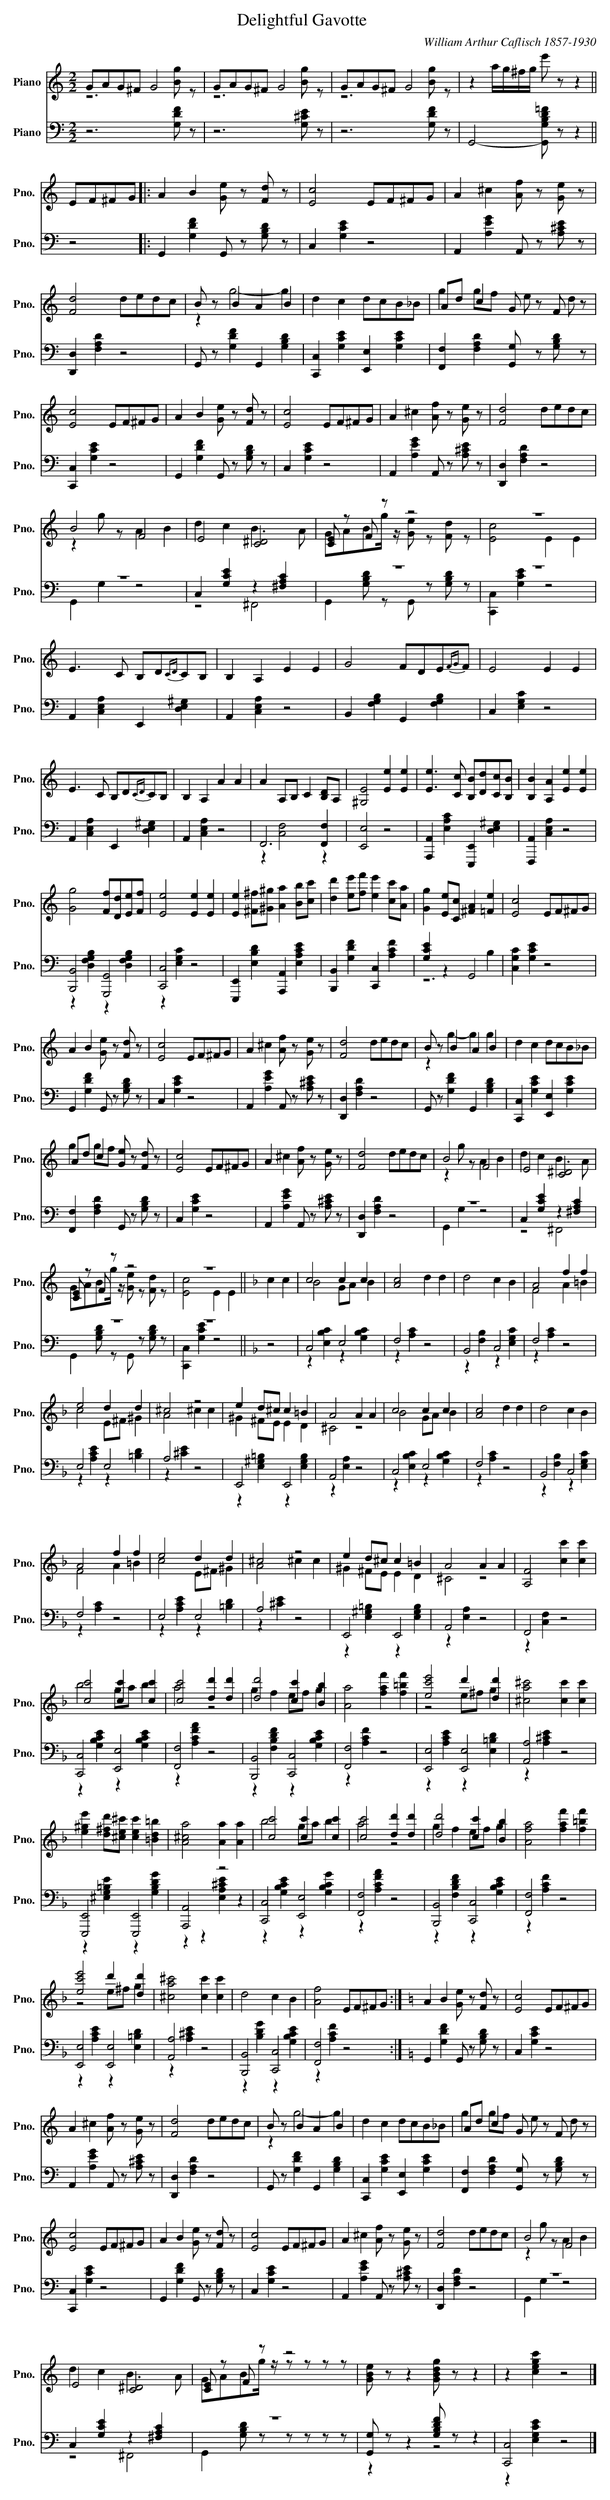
X:1
T:Delightful Gavotte
C:William Arthur Caflisch 1857-1930
%%score ( 1 2 ) ( 3 4 )
L:1/4
M:2/2
K:C
V:1 treble nm="Piano" snm="Pno."
V:2 treble
V:3 bass nm="Piano" snm="Pno."
V:4 bass
V:1
G/A/G/^F/ G2 | G/A/G/^F/ G2 | G/A/G/^F/ G2 | z a/4g/4^f/4g/4 e'/ z/ z ||$ E/F/^F/G/ |:
A B [Ge]/ z/ [Fd]/ z/ | [Ec]2 E/F/^F/G/ | A ^c [Af]/ z/ [Ge]/ z/ |$ [Fd]2 d/e/d/c/ | B/ z/ B A B |
d c d/c/B/_B/ | A/d/ c G/ z/ F/ z/ |$ [Ec]2 E/F/^F/G/ | A B [Ge]/ z/ [Fd]/ z/ | [Ec]2 E/F/^F/G/ |
A ^c [Af]/ z/ [Ge]/ z/ | [Fd]2 d/e/d/c/ |$ B2 F2 | E2 [C^D]2 | [CE]/ z/ F/ z/ z2 | z4 |$
E3/2 C/ B,/D/{CD}C/B,/ | B, A, E E | G2 F/D/E/{FG}F/ | E2 E E |$ E3/2 C/ B,/D/{CD}C/B,/ |
B, A, A A | A A,/B,/ C [B,D]/A,/ | [^G,E]2 [Ee] [Ee] | [Ee]3/2 [Cc]/ [B,B]/[Dd]/[Cc]/[B,B]/ |
[B,B] [A,A] [Ee] [Ee] |$ [Gg]2 [Ff]/[Dd]/[Ee]/[Ff]/ | [Ee]2 [Ee] [Ee] |
[Ee] [^F^f]/[^G^g]/ [Aa] [Bb]/[cc']/ | [dd'] [ee']/[ff']/ [ee'] [cc']/[Aa]/ |
[Gg] [Ee]/[Cc]/ [^FA] [=Fe] | [Ec]2 E/F/^F/G/ |$ A B [Ge]/ z/ [Fd]/ z/ | [Ec]2 E/F/^F/G/ |
A ^c [Af]/ z/ [Ge]/ z/ | [Fd]2 d/e/d/c/ | B/ z/ B A B | d c d/c/B/_B/ |$
A/d/ c [Ge]/ z/ [Fd]/ z/ | [Ec]2 E/F/^F/G/ | A ^c [Af]/ z/ [Ge]/ z/ | [Fd]2 d/e/d/c/ | B2 F2 |
E2 [C^D]2 |$ [CE]/ z/ F/ z/ z2 | z4 ||[K:F] c c | c2 c c | [Ac]2 d d | d2 c B | A2 f f |$ e2 d d |
^c2 z2 | e d/^c/ c =B | A2 A A | c2 c c | [Ac]2 d d | d2 c B |$ A2 f f | e2 d d | ^c2 z2 |
e d/^c/ c =B | A2 A A | [A,F]2 [cc'] [cc'] |$ [cc']2 [cc'] [cc'] | [cc']2 [dd'] [dd'] |
[dd']2 [cc'] [Bb] | [Aa]2 [faf'] [f=bf'] | [ec'e']2 d' [dd'] | [^ca^c']2 [cc'] [cc'] |$
[e^ge'] [d^fd']/[^ce^c']/ [cec'] [=Bd=b] | [A^ca]2 [Aa] [Aa] | [cc']2 [cc'] [cc'] |
[cc']2 [dd'] [dd'] | [dd']2 [cc'] [Bb] | [Afa]2 [faf'] [f=bf'] |$ [ec'e']2 d' [dd'] |
[^ca^c']2 [cc'] [cc'] | d2 c B | [Af]2 E/F/^F/G/ :|[K:C] A B [Ge]/ z/ [Fd]/ z/ |
[Ec]2 E/F/^F/G/ |$ A ^c [Af]/ z/ [Ge]/ z/ | [Fd]2 d/e/d/c/ | B/ z/ B A B | d c d/c/B/_B/ |
A/d/ c G/ z/ F/ z/ |$ [Ec]2 E/F/^F/G/ | A B [Ge]/ z/ [Fd]/ z/ | [Ec]2 E/F/^F/G/ |
A ^c [Af]/ z/ [Ge]/ z/ | [Fd]2 d/e/d/c/ | B2 F2 |$ E2 [C^D]2 | [CE]/ z/ F/ z/ z2 |
[GBe]/ z/ z [GBdg]/ z/ z | z [cegc'] z2 |]
V:2
z3 [Bg]/ z/ | z3 [Bg]/ z/ | z3 [Bg]/ z/ | x4 ||$ x2 |: x4 | x4 | x4 |$ x4 | z g2- g | x4 |
g g/f/ e/ z/ d/ z/ |$ x4 | x4 | x4 | x4 | x4 |$ z g/ z/ A B | d c B3/2 A/ |
G/A/B/g/4 z/4 [Ge]/ z/ [Fd]/ z/ | [Ec]2 E E |$ x4 | x4 | x4 | x4 |$ x4 | x4 | x4 | x4 | x4 | x4 |$
x4 | x4 | x4 | x4 | x4 | x4 |$ x4 | x4 | x4 | x4 | z g- g g | x4 |$ g g/f/ x2 | x4 | x4 | x4 |
z g/ z/ A B | d c B3/2 A/ |$ G/A/B/g/4 z/4 [Ge]/ z/ [Fd]/ z/ | [Ec]2 E E ||[K:F] x2 | B2 G/A/ B |
x4 | x4 | F2 A =B |$ c2 E/^F/ ^G | A2 ^c c | ^G ^F/E/ E D | ^C2 z2 | B2 G/A/ B | x4 | x4 |$
F2 A =B | c2 E/^F/ ^G | A2 ^c c | ^G ^F/E/ E D | ^C2 z2 | x4 |$ b2 g/a/ b | a2 z2 | g f e/f/ g |
x4 | z2 e/^f/ g | x4 |$ x4 | x4 | b2 g/a/ b | a2 z2 | g f e/f/ g | x4 |$ z2 e/^f/ g | x4 | x4 |
x4 :|[K:C] x4 | x4 |$ x4 | x4 | z g2- g | x4 | g g/f/ e/ z/ d/ z/ |$ x4 | x4 | x4 | x4 | x4 |
z g/ z/ A B |$ d c B3/2 A/ | G/A/B/g/4 z/4 z/ z/ z/ z/ | x4 | x4 |]
V:3
z3 [G,DF]/ z/ | z3 [G,^CE]/ z/ | z3 [G,DF]/ z/ | G,,2- [G,,G,B,D=F]/ z/ z ||$ z2 |:
G,, [G,DF] G,,/ z/ [G,B,D]/ z/ | C, [G,CE] z2 | A,, [A,EG] A,,/ z/ [A,^CE]/ z/ |$
[D,,D,] [F,A,D] z2 | G,,/ z/ [G,DF] G,, [G,B,D] | [C,,C,] [G,CE] [E,,E,] [G,CE] |
[F,,F,] [F,A,D] [G,,G,]/ z/ [G,B,D]/ z/ |$ [C,,C,] [G,CE] z2 | G,, [G,DF] G,,/ z/ [G,B,D]/ z/ |
C, [G,CE] z2 | A,, [A,EG] A,,/ z/ [A,^CE]/ z/ | [D,,D,] [F,A,D] z2 |$ z4 | C, [G,CE] z [^F,A,C] |
z4 | z4 |$ A,, [C,E,A,] E,, [D,E,^G,] | A,, [C,E,A,] z2 | B,, [F,G,B,] G,, [F,G,B,] |
C, [E,G,C] z2 |$ A,, [C,E,A,] E,, [D,E,^G,] | A,, [C,E,A,] z2 | F,,3 [F,,F,] | [E,,E,]2 z2 |
[A,,,A,,] [E,A,C] [E,,,E,,] [D,E,^G,] | [F,,,A,,] [C,E,A,] z2 |$ [B,,,B,,]2 [G,,,G,,]2 |
[C,,C,]2 z2 | [E,,,E,,] [E,B,D] [A,,,A,,] [E,A,CE] | [B,,,B,,] [G,DF] [C,,C,] [A,CF] |
[G,CE] z G,,2 | [C,G,C] [G,CE] z2 |$ G,, [G,DF] G,,/ z/ [G,B,D]/ z/ | C, [G,CE] z2 |
A,, [A,EG] A,,/ z/ [A,^CE]/ z/ | [D,,D,] [F,A,D] z2 | G,,/ z/ [G,DF] G,, [G,B,D] |
[C,,C,] [G,CE] [E,,E,] [G,CE] |$ [F,,F,] [F,A,D] G,,/ z/ [G,B,D]/ z/ | C, [G,CE] z2 |
A,, [A,EG] A,,/ z/ [A,^CE]/ z/ | [D,,D,] [F,A,D] z2 | z4 | C, [G,CE] z [^F,A,C] |$ z4 | z4 ||
[K:F] z2 | C,2 E,2 | F,2 z2 | B,,2 C,2 | F,2 z2 |$ E,2 E,2 | A,2 z2 | E,,2 E,,2 | A,,2 z2 |
C,2 E,2 | F,2 z2 | B,,2 C,2 |$ F,2 z2 | E,2 E,2 | A,2 z2 | E,,2 E,,2 | A,,2 z2 | F,,2 z2 |$
[C,,C,]2 [E,,E,]2 | [F,,F,]2 z2 | [B,,,B,,]2 [C,,C,]2 | [F,,F,]2 z2 | [E,,E,]2 [E,,E,]2 |
[A,,A,]2 z2 |$ [E,,,E,,]2 [E,,,E,,]2 | [A,,,A,,]2 z2 | [C,,C,]2 [E,,E,]2 | [F,,F,]2 z2 |
[B,,,B,,]2 [C,,C,]2 | [F,,F,]2 z2 |$ [E,,E,]2 [E,,E,]2 | [A,,A,]2 z2 | [B,,,B,,]2 [C,,C,]2 |
[F,,F,]2 z2 :|[K:C] G,, [G,DF] G,,/ z/ [G,B,D]/ z/ | C, [G,CE] z2 |$
A,, [A,EG] A,,/ z/ [A,^CE]/ z/ | [D,,D,] [F,A,D] z2 | G,,/ z/ [G,DF] G,, [G,B,D] |
[C,,C,] [G,CE] [E,,E,] [G,CE] | [F,,F,] [F,A,D] [G,,G,]/ z/ [G,B,D]/ z/ |$ [C,,C,] [G,CE] z2 |
G,, [G,DF] G,,/ z/ [G,B,D]/ z/ | C, [G,CE] z2 | A,, [A,EG] A,,/ z/ [A,^CE]/ z/ |
[D,,D,] [F,A,D] z2 | z4 |$ C, [G,CE] z [^F,A,C] | z4 | [G,,G,]/ z/ z [G,B,DF]/ z/ z |
[C,,C,]2 z2 |]
V:4
x4 | x4 | x4 | x4 ||$ x2 |: x4 | x4 | x4 |$ x4 | x4 | x4 | x4 |$ x4 | x4 | x4 | x4 | x4 |$
G,, G, z2 | z2 ^F,,2 | G,, [G,B,D]/ z/ G,,/ z/ [G,B,D]/ z/ | [C,,C,] [G,CE] z2 |$ x4 | x4 | x4 |
x4 |$ x4 | x4 | z [C,F,]2 z | x4 | x4 | x4 |$ z [D,F,G,B,] z [D,F,G,B,] | z [E,G,C] z2 | x4 | x4 |
z3 B, | x4 |$ x4 | x4 | x4 | x4 | x4 | x4 |$ x4 | x4 | x4 | x4 | G,, G, z2 | z2 ^F,,2 |$
G,, [G,B,D]/ z/ G,,/ z/ [G,B,D]/ z/ | [C,,C,] [G,CE] z2 ||[K:F] x2 | z [E,B,C] z [G,B,C] |
z [A,C] z2 | z [F,B,] z [E,G,C] | z [A,C] z2 |$ z [A,CE] z [=B,D] | z [^CE] z2 |
z [E,^G,=B,] z [E,G,B,] | z [E,A,] z2 | z [E,B,C] z [G,B,C] | z [A,C] z2 | z [F,B,] z [E,G,C] |$
z [A,C] z2 | z [A,CE] z [=B,D] | z [^CE] z2 | z [E,^G,=B,] z [E,G,B,] | z [E,A,] z2 |
z [C,F,] z2 |$ z [G,B,CE] z [G,B,CE] | z [A,CFA] z2 | z [F,B,DF] z [G,B,CE] | z [A,CF] z2 |
z [A,CE] z [E,=B,D] | z [A,^CE] z2 |$ z [^E,G,=B,E] z [G,B,DG] | z z [E,A,^CE] z |
z [G,B,CE] z [G,B,CG] | z [A,CFA] z2 | z [F,B,DF] z [G,B,CE] | z [A,CF] z2 |$
z [A,CE] z [E,=B,D] | z [A,^CE] z2 | z [B,DG] z [G,B,CE] | z [A,CF] z2 :|[K:C] x4 | x4 |$ x4 |
x4 | x4 | x4 | x4 |$ x4 | x4 | x4 | x4 | x4 | G,, G, z2 |$ z2 ^F,,2 |
G,, [G,B,D]/ z/ z/ z/ z/ z/ | z z z2 | z [E,G,CE] z2 |]
